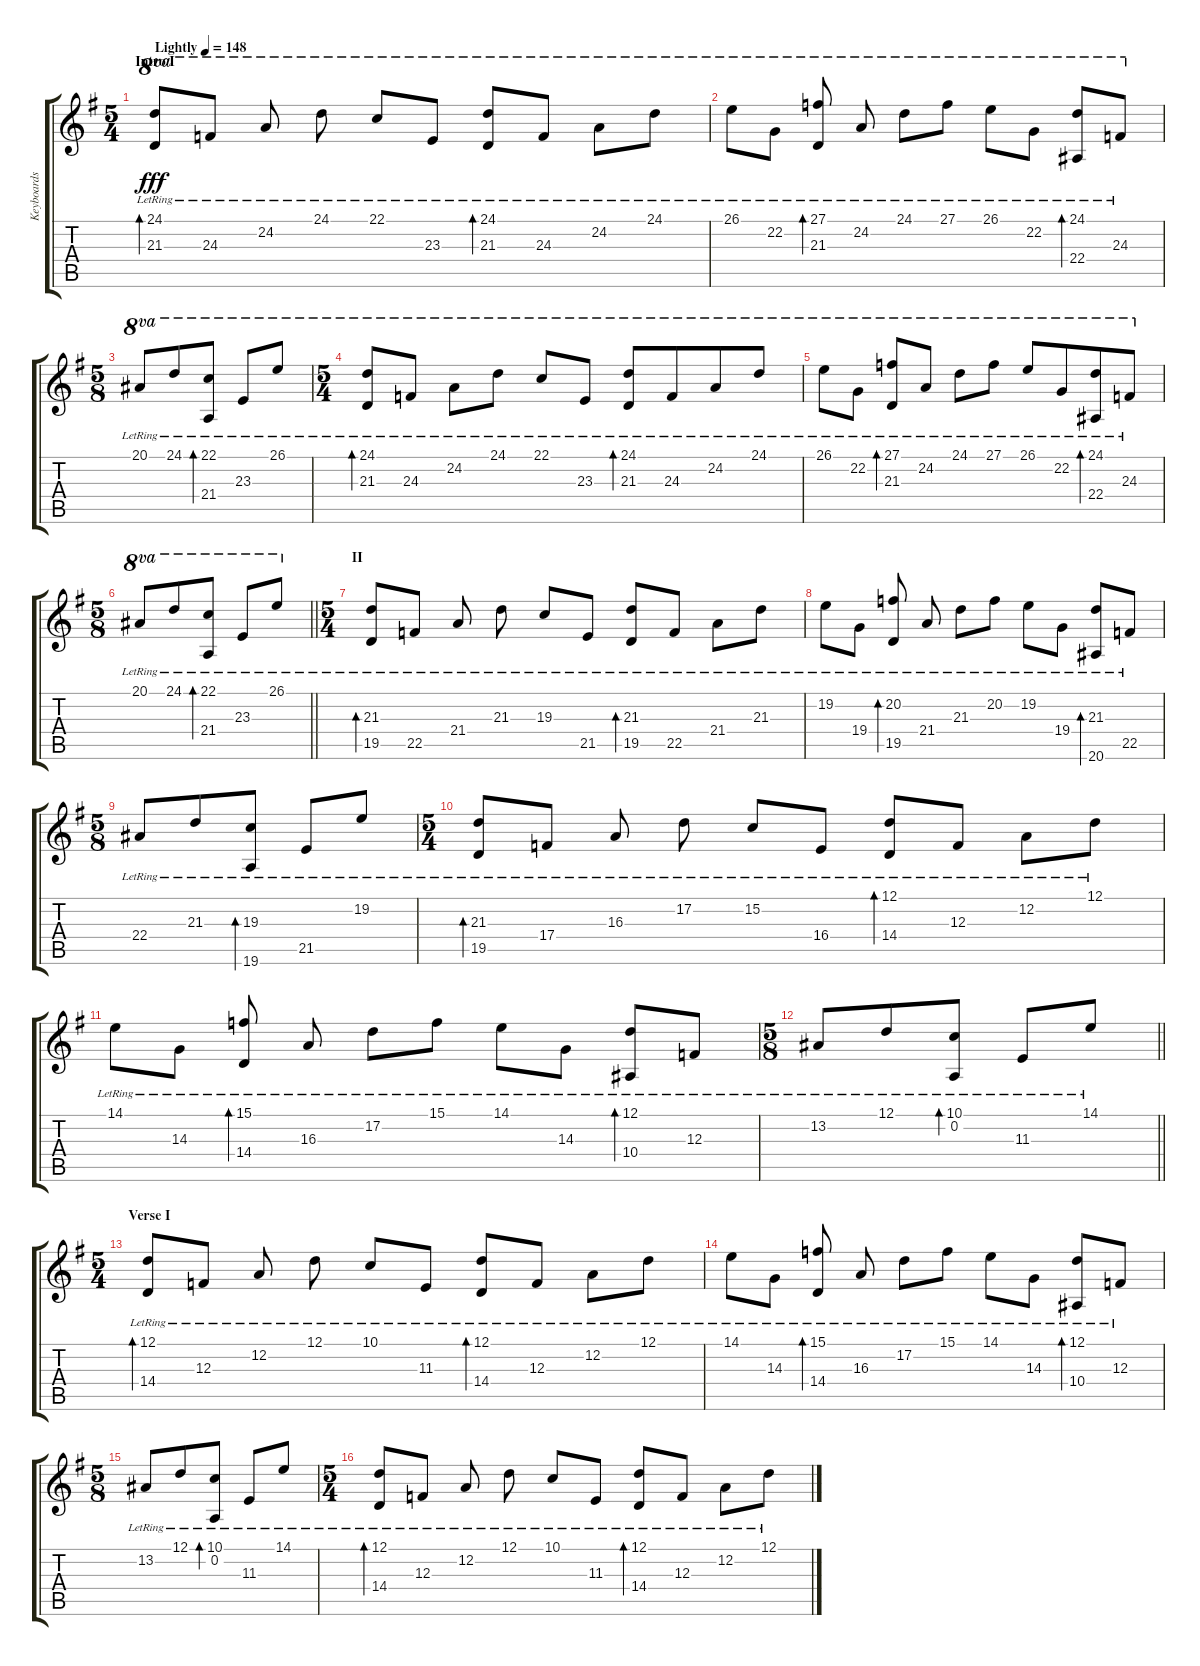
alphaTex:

\track ("Keyboards 1 [Piano]" "Keyboards ") {instrument brightacousticpiano}
\staff {score tabs}
\tuning (D4 A3 F3 C3 G2 D2) {hide}
\ts (5 4)
\section ("" "Intro I")
\tempo (148 "Lightly")
\clef g2
\ks g
(24.1{lr} 21.3{lr}).8{bd 240 ot 8va dy fff instrument brightacousticpiano} 24.3{lr}.8{ot 8va} 24.2{lr}.8{ot 8va beam split} 24.1{lr}.8{ot 8va} 22.1{lr}.8{ot 8va} 23.3{lr}.8{ot 8va} (24.1{lr} 21.3{lr}).8{bd 240 ot 8va} 24.3{lr}.8{ot 8va} 24.2{lr}.8{ot 8va} 24.1{lr}.8{ot 8va} |
26.1{lr}.8{ot 8va} 22.2{lr}.8{ot 8va} (27.1{lr} 21.3{lr}).8{bd 240 ot 8va beam split} 24.2{lr}.8{ot 8va} 24.1{lr}.8{ot 8va} 27.1{lr}.8{ot 8va} 26.1{lr}.8{ot 8va} 22.2{lr}.8{ot 8va} (24.1{lr} 22.4{lr}).8{bd 240 ot 8va} 24.3{lr}.8{ot 8va} |
\ts (5 8)
20.1{lr}.8{ot 8va} 24.1{lr}.8{ot 8va} (22.1{lr} 21.4{lr}).8{bd 240 ot 8va} 23.3{lr}.8{ot 8va} 26.1{lr}.8{ot 8va} |
\ts (5 4)
(24.1{lr} 21.3{lr}).8{bd 240 ot 8va} 24.3{lr}.8{ot 8va} 24.2{lr}.8{ot 8va} 24.1{lr}.8{ot 8va} 22.1{lr}.8{ot 8va beam merge} 23.3{lr}.8{ot 8va} (24.1{lr} 21.3{lr}).8{bd 240 ot 8va} 24.3{lr}.8{ot 8va beam merge} 24.2{lr}.8{ot 8va} 24.1{lr}.8{ot 8va} |
26.1{lr}.8{ot 8va} 22.2{lr}.8{ot 8va} (27.1{lr} 21.3{lr}).8{bd 240 ot 8va} 24.2{lr}.8{ot 8va} 24.1{lr}.8{ot 8va beam merge} 27.1{lr}.8{ot 8va} 26.1{lr}.8{ot 8va} 22.2{lr}.8{ot 8va beam merge} (24.1{lr} 22.4{lr}).8{bd 240 ot 8va} 24.3{lr}.8{ot 8va} |
\ts (5 8)
\barLineRight lightlight
20.1{lr}.8{ot 8va} 24.1{lr}.8{ot 8va} (22.1{lr} 21.4{lr}).8{bd 240 ot 8va} 23.3{lr}.8{ot 8va} 26.1{lr}.8{ot 8va} |
\ts (5 4)
\section ("" "II")
(21.3{lr} 19.5{lr}).8{bd 240} 22.5{lr}.8 21.4{lr}.8{beam split} 21.3{lr}.8 19.3{lr}.8 21.5{lr}.8 (21.3{lr} 19.5{lr}).8{bd 240} 22.5{lr}.8 21.4{lr}.8 21.3{lr}.8 |
19.2{lr}.8 19.4{lr}.8 (20.2{lr} 19.5{lr}).8{bd 240 beam split} 21.4{lr}.8 21.3{lr}.8 20.2{lr}.8 19.2{lr}.8 19.4{lr}.8 (21.3{lr} 20.6{lr}).8{bd 240} 22.5{lr}.8 |
\ts (5 8)
22.4{lr}.8 21.3{lr}.8 (19.3{lr} 19.6{lr}).8{bd 240} 21.5{lr}.8 19.2{lr}.8 |
\ts (5 4)
(21.3{lr} 19.5{lr}).8{bd 240} 17.4{lr}.8 16.3{lr}.8{beam split} 17.2{lr}.8 15.2{lr}.8 16.4{lr}.8 (12.1{lr} 14.4{lr}).8{bd 240} 12.3{lr}.8 12.2{lr}.8 12.1{lr}.8 |
14.1{lr}.8 14.3{lr}.8 (15.1{lr} 14.4{lr}).8{bd 240 beam split} 16.3{lr}.8 17.2{lr}.8 15.1{lr}.8 14.1{lr}.8 14.3{lr}.8 (12.1{lr} 10.4{lr}).8{bd 240} 12.3{lr}.8 |
\ts (5 8)
\barLineRight lightlight
13.2{lr}.8 12.1{lr}.8 (10.1{lr} 0.2{lr}).8{bd 240} 11.3{lr}.8 14.1{lr}.8 |
\ts (5 4)
\section ("" "Verse I")
(12.1{lr} 14.4{lr}).8{bd 240} 12.3{lr}.8 12.2{lr}.8{beam split} 12.1{lr}.8 10.1{lr}.8 11.3{lr}.8 (12.1{lr} 14.4{lr}).8{bd 240} 12.3{lr}.8 12.2{lr}.8 12.1{lr}.8 |
14.1{lr}.8 14.3{lr}.8 (15.1{lr} 14.4{lr}).8{bd 240 beam split} 16.3{lr}.8 17.2{lr}.8 15.1{lr}.8 14.1{lr}.8 14.3{lr}.8 (12.1{lr} 10.4{lr}).8{bd 240} 12.3{lr}.8 |
\ts (5 8)
13.2{lr}.8 12.1{lr}.8 (10.1{lr} 0.2{lr}).8{bd 240} 11.3{lr}.8 14.1{lr}.8 |
\ts (5 4)
(12.1{lr} 14.4{lr}).8{bd 240} 12.3{lr}.8 12.2{lr}.8{beam split} 12.1{lr}.8 10.1{lr}.8 11.3{lr}.8 (12.1{lr} 14.4{lr}).8{bd 240} 12.3{lr}.8 12.2{lr}.8 12.1{lr}.8
